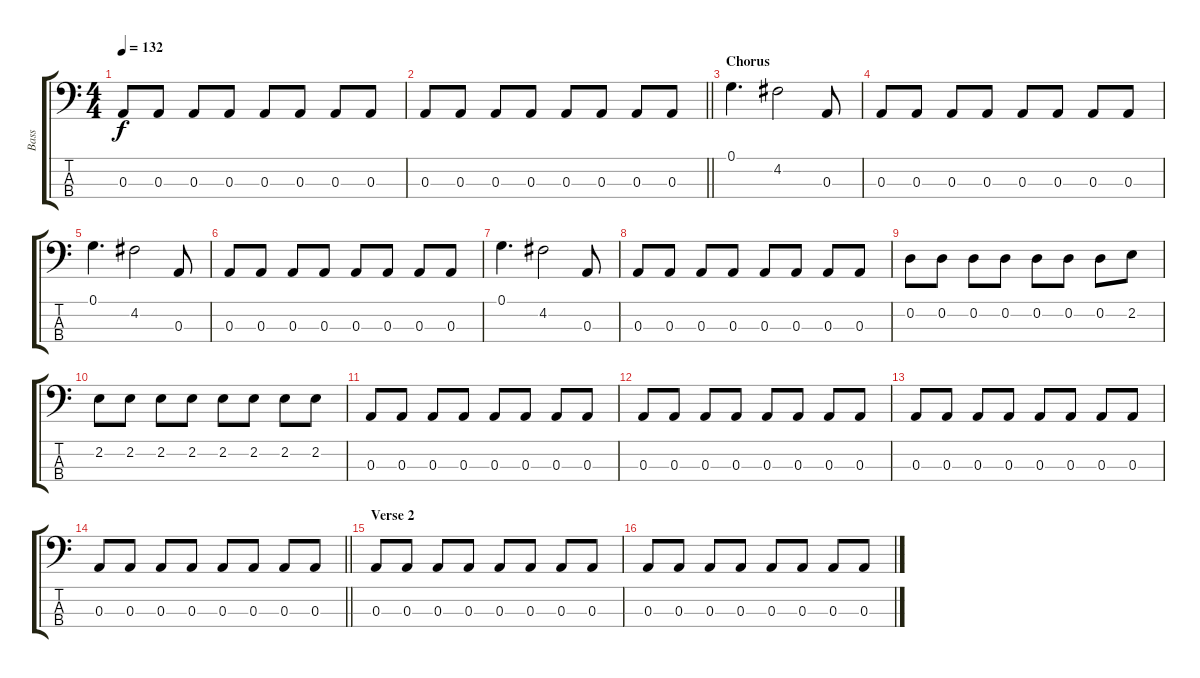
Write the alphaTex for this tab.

\track ("Bass" "Bass") {instrument electricbasspick}
\staff {score tabs}
\tuning (G2 D2 A1 E1) {hide}
\ts (4 4)
\tempo 132
\clef f4
\ks c
0.3.8{dy f} 0.3.8 0.3.8 0.3.8 0.3.8 0.3.8 0.3.8 0.3.8 |
\barLineRight lightlight
0.3.8 0.3.8 0.3.8 0.3.8 0.3.8 0.3.8 0.3.8 0.3.8 |
\section ("" "Chorus")
0.1.4{d} 4.2.2 0.3.8 |
0.3.8 0.3.8 0.3.8 0.3.8 0.3.8 0.3.8 0.3.8 0.3.8 |
0.1.4{d} 4.2.2 0.3.8 |
0.3.8 0.3.8 0.3.8 0.3.8 0.3.8 0.3.8 0.3.8 0.3.8 |
0.1.4{d} 4.2.2 0.3.8 |
0.3.8 0.3.8 0.3.8 0.3.8 0.3.8 0.3.8 0.3.8 0.3.8 |
0.2.8 0.2.8 0.2.8 0.2.8 0.2.8 0.2.8 0.2.8 2.2.8 |
2.2.8 2.2.8 2.2.8 2.2.8 2.2.8 2.2.8 2.2.8 2.2.8 |
0.3.8 0.3.8 0.3.8 0.3.8 0.3.8 0.3.8 0.3.8 0.3.8 |
0.3.8 0.3.8 0.3.8 0.3.8 0.3.8 0.3.8 0.3.8 0.3.8 |
0.3.8 0.3.8 0.3.8 0.3.8 0.3.8 0.3.8 0.3.8 0.3.8 |
\barLineRight lightlight
0.3.8 0.3.8 0.3.8 0.3.8 0.3.8 0.3.8 0.3.8 0.3.8 |
\section ("" "Verse 2")
0.3.8 0.3.8 0.3.8 0.3.8 0.3.8 0.3.8 0.3.8 0.3.8 |
0.3.8 0.3.8 0.3.8 0.3.8 0.3.8 0.3.8 0.3.8 0.3.8
